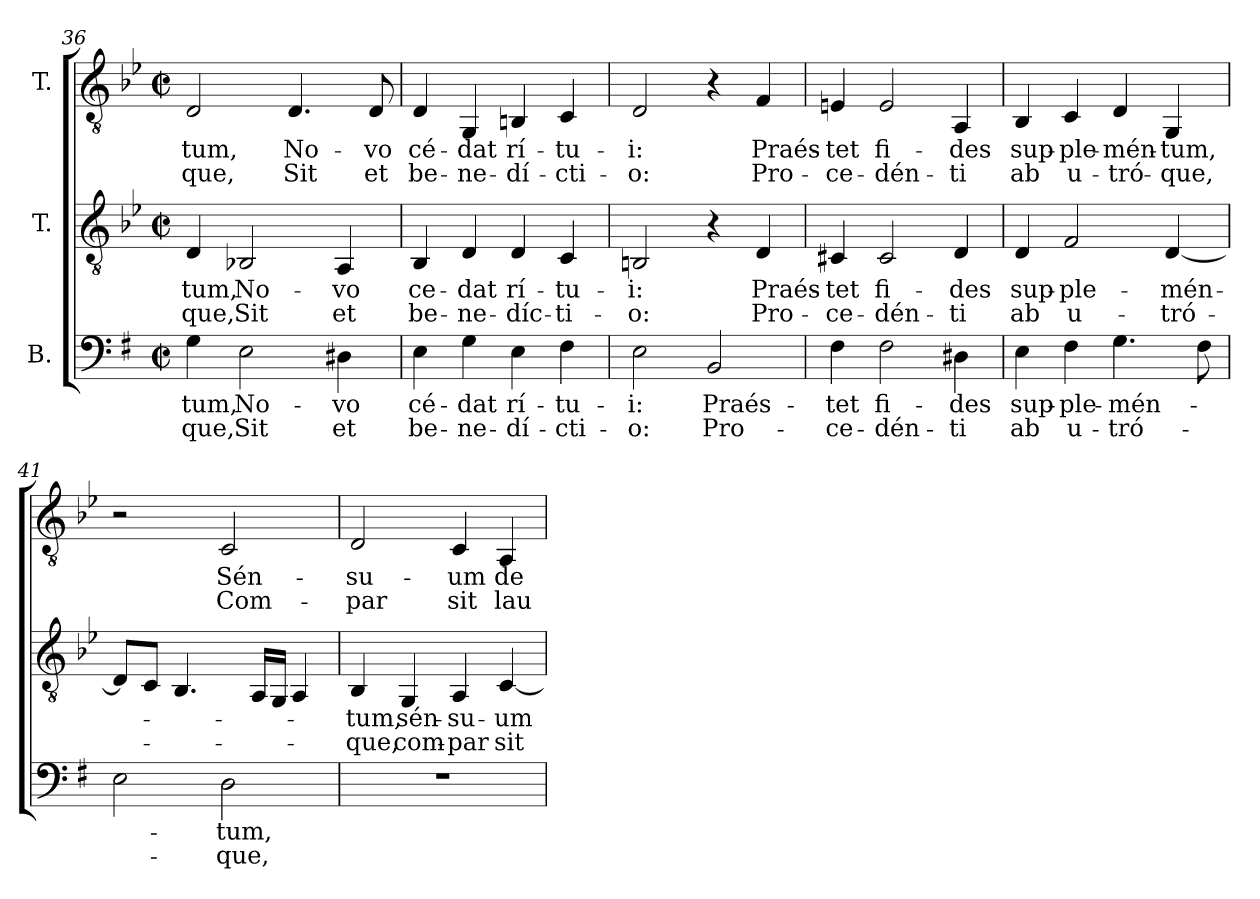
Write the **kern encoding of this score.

**kern	**text	**text	**kern	**text	**text	**kern	**text	**text
*part3	*part3	*part3	*part2	*part2	*part2	*part1	*part1	*part1
*staff3	*staff3	*staff3	*staff2	*staff2	*staff2	*staff1	*staff1	*staff1
*I"B.	*	*	*I"T.	*	*	*I"T.	*	*
*clefF4	*	*	*clefGv2	*	*	*clefGv2	*	*
*	*	*	*ITrd2c3	*	*	*ITrd2c3	*	*
*k[f#]	*	*	*k[f#]	*	*	*k[f#]	*	*
*e:	*	*	*e:	*	*	*e:	*	*
*M2/2	*	*	*M2/2	*	*	*M2/2	*	*
*met(c|)	*	*	*met(c|)	*	*	*met(c|)	*	*
=36	=36	=36	=36	=36	=36	=36	=36	=36
!	!LO:LY:b:color=#000000	!LO:LY:b:color=#000000	!	!	!	!	!	!
!	!	!	!	!LO:LY:b:color=#000000	!LO:LY:b:color=#000000	!	!	!
!	!	!	!	!	!	!	!LO:LY:b:color=#000000	!LO:LY:b:color=#000000
4Gi\	-tum,	-que,	4BBi/	-tum,	-que,	2BBi/	-tum,	-que,
!	!LO:LY:b:color=#000000	!LO:LY:b:color=#000000	!	!	!	!	!	!
!	!	!	!	!LO:LY:b:color=#000000	!LO:LY:b:color=#000000	!	!	!
2Ei\	No-	Sit	2GGni/	No-	Sit	.	.	.
!	!	!	!	!	!	!	!LO:LY:b:color=#000000	!LO:LY:b:color=#000000
.	.	.	.	.	.	4.BBi/	No-	Sit
!	!LO:LY:b:color=#000000	!LO:LY:b:color=#000000	!	!	!	!	!	!
!	!	!	!	!LO:LY:b:color=#000000	!LO:LY:b:color=#000000	!	!	!
4D#Xi\	-vo	et	4FF#i/	-vo	et	.	.	.
!	!	!	!	!	!	!	!LO:LY:b:color=#000000	!LO:LY:b:color=#000000
.	.	.	.	.	.	8BBi/	-vo	et
!!LO:LB:g=z
=37	=37	=37	=37	=37	=37	=37	=37	=37
!	!LO:LY:b:color=#000000	!LO:LY:b:color=#000000	!	!	!	!	!	!
!	!	!	!	!LO:LY:b:color=#000000	!LO:LY:b:color=#000000	!	!	!
!	!	!	!	!	!	!	!LO:LY:b:color=#000000	!LO:LY:b:color=#000000
4Ei\	cé-	be-	4GGi/	ce-	be-	4BBi/	cé-	be-
!	!LO:LY:b:color=#000000	!LO:LY:b:color=#000000	!	!	!	!	!	!
!	!	!	!	!LO:LY:b:color=#000000	!LO:LY:b:color=#000000	!	!	!
!	!	!	!	!	!	!	!LO:LY:b:color=#000000	!LO:LY:b:color=#000000
4Gi\	-dat	-ne-	4BBi/	-dat	-ne-	4EEi/	-dat	-ne-
!	!LO:LY:b:color=#000000	!LO:LY:b:color=#000000	!	!	!	!	!	!
!	!	!	!	!LO:LY:b:color=#000000	!LO:LY:b:color=#000000	!	!	!
!	!	!	!	!	!	!	!LO:LY:b:color=#000000	!LO:LY:b:color=#000000
4Ei\	rí-	-dí-	4BBi/	rí-	-díc-	4GG#Xi/	rí-	-dí-
!	!LO:LY:b:color=#000000	!LO:LY:b:color=#000000	!	!	!	!	!	!
!	!	!	!	!LO:LY:b:color=#000000	!LO:LY:b:color=#000000	!	!	!
!	!	!	!	!	!	!	!LO:LY:b:color=#000000	!LO:LY:b:color=#000000
4F#i\	-tu-	-cti-	4AAi/	-tu-	-ti-	4AAi/	-tu-	-cti-
=38	=38	=38	=38	=38	=38	=38	=38	=38
!	!LO:LY:b:color=#000000	!LO:LY:b:color=#000000	!	!	!	!	!	!
!	!	!	!	!LO:LY:b:color=#000000	!LO:LY:b:color=#000000	!	!	!
!	!	!	!	!	!	!	!LO:LY:b:color=#000000	!LO:LY:b:color=#000000
2Ei\	-i:	-o:	2GG#Xi/	-i:	-o:	2BBi/	-i:	-o:
!	!LO:LY:b:color=#000000	!LO:LY:b:color=#000000	!	!	!	!	!	!
2BBi/	Praés-	Pro-	4r	.	.	4r	.	.
!	!	!	!	!LO:LY:b:color=#000000	!LO:LY:b:color=#000000	!	!	!
!	!	!	!	!	!	!	!LO:LY:b:color=#000000	!LO:LY:b:color=#000000
.	.	.	4BBi/	Praés-	Pro-	4Di/	Praés-	Pro-
=39	=39	=39	=39	=39	=39	=39	=39	=39
!	!LO:LY:b:color=#000000	!LO:LY:b:color=#000000	!	!	!	!	!	!
!	!	!	!	!LO:LY:b:color=#000000	!LO:LY:b:color=#000000	!	!	!
!	!	!	!	!	!	!	!LO:LY:b:color=#000000	!LO:LY:b:color=#000000
4F#i\	-tet	-ce-	4AA#Xi/	-tet	-ce-	4C#Xi/	-tet	-ce-
!	!LO:LY:b:color=#000000	!LO:LY:b:color=#000000	!	!	!	!	!	!
!	!	!	!	!LO:LY:b:color=#000000	!LO:LY:b:color=#000000	!	!	!
!	!	!	!	!	!	!	!LO:LY:b:color=#000000	!LO:LY:b:color=#000000
2F#i\	fi-	-dén-	2AA#i/	fi-	-dén-	2C#i/	fi-	-dén-
!	!LO:LY:b:color=#000000	!LO:LY:b:color=#000000	!	!	!	!	!	!
!	!	!	!	!LO:LY:b:color=#000000	!LO:LY:b:color=#000000	!	!	!
!	!	!	!	!	!	!	!LO:LY:b:color=#000000	!LO:LY:b:color=#000000
4D#Xi\	-des	-ti	4BBi/	-des	-ti	4FF#i/	-des	-ti
=40	=40	=40	=40	=40	=40	=40	=40	=40
!	!LO:LY:b:color=#000000	!LO:LY:b:color=#000000	!	!	!	!	!	!
!	!	!	!	!LO:LY:b:color=#000000	!LO:LY:b:color=#000000	!	!	!
!	!	!	!	!	!	!	!LO:LY:b:color=#000000	!LO:LY:b:color=#000000
4Ei\	sup-	ab	4BBi/	sup-	ab	4GGi/	sup-	ab
!	!LO:LY:b:color=#000000	!LO:LY:b:color=#000000	!	!	!	!	!	!
!	!	!	!	!LO:LY:b:color=#000000	!LO:LY:b:color=#000000	!	!	!
!	!	!	!	!	!	!	!LO:LY:b:color=#000000	!LO:LY:b:color=#000000
4F#i\	-ple-	u-	2Di/	-ple-	u-	4AAi/	-ple-	u-
!	!LO:LY:b:color=#000000	!LO:LY:b:color=#000000	!	!	!	!	!	!
!	!	!	!	!	!	!	!LO:LY:b:color=#000000	!LO:LY:b:color=#000000
4.Gi\	-mén-	-tró-	.	.	.	4BBi/	-mén-	-tró-
!	!	!	!	!LO:LY:b:color=#000000	!LO:LY:b:color=#000000	!	!	!
!	!	!	!	!	!	!	!LO:LY:b:color=#000000	!LO:LY:b:color=#000000
.	.	.	[4BBi/	-mén-	-tró-	4EEi/	-tum,	-que,
8F#i\	.	.	.	.	.	.	.	.
=41	=41	=41	=41	=41	=41	=41	=41	=41
2Ei\	.	.	8BBi/L]	.	.	2r	.	.
.	.	.	8AAi/J	.	.	.	.	.
.	.	.	4.GGi/	.	.	.	.	.
!	!LO:LY:b:color=#000000	!LO:LY:b:color=#000000	!	!	!	!	!	!
!	!	!	!	!	!	!	!LO:LY:b:color=#000000	!LO:LY:b:color=#000000
2Di\	-tum,	-que,	.	.	.	2AAi/	Sén-	Com-
.	.	.	16FF#i/LL	.	.	.	.	.
.	.	.	16EEi/JJ	.	.	.	.	.
.	.	.	4FF#i/	.	.	.	.	.
=42	=42	=42	=42	=42	=42	=42	=42	=42
!	!	!	!	!LO:LY:b:color=#000000	!LO:LY:b:color=#000000	!	!	!
!	!	!	!	!	!	!	!LO:LY:b:color=#000000	!LO:LY:b:color=#000000
1r	.	.	4GGi/	-tum,	-que,	2BBi/	-su-	-par
!	!	!	!	!LO:LY:b:color=#000000	!LO:LY:b:color=#000000	!	!	!
.	.	.	4EEi/	sén-	com-	.	.	.
!	!	!	!	!LO:LY:b:color=#000000	!LO:LY:b:color=#000000	!	!	!
!	!	!	!	!	!	!	!LO:LY:b:color=#000000	!LO:LY:b:color=#000000
.	.	.	4FF#i/	-su-	-par	4AAi/	-um	sit
!	!	!	!	!LO:LY:b:color=#000000	!LO:LY:b:color=#000000	!	!	!
!	!	!	!	!	!	!	!LO:LY:b:color=#000000	!LO:LY:b:color=#000000
.	.	.	[4AAi/	-um	sit	4FF#i/	de-	lau-
=	=	=	=	=	=	=	=	=
*-	*-	*-	*-	*-	*-	*-	*-	*-
